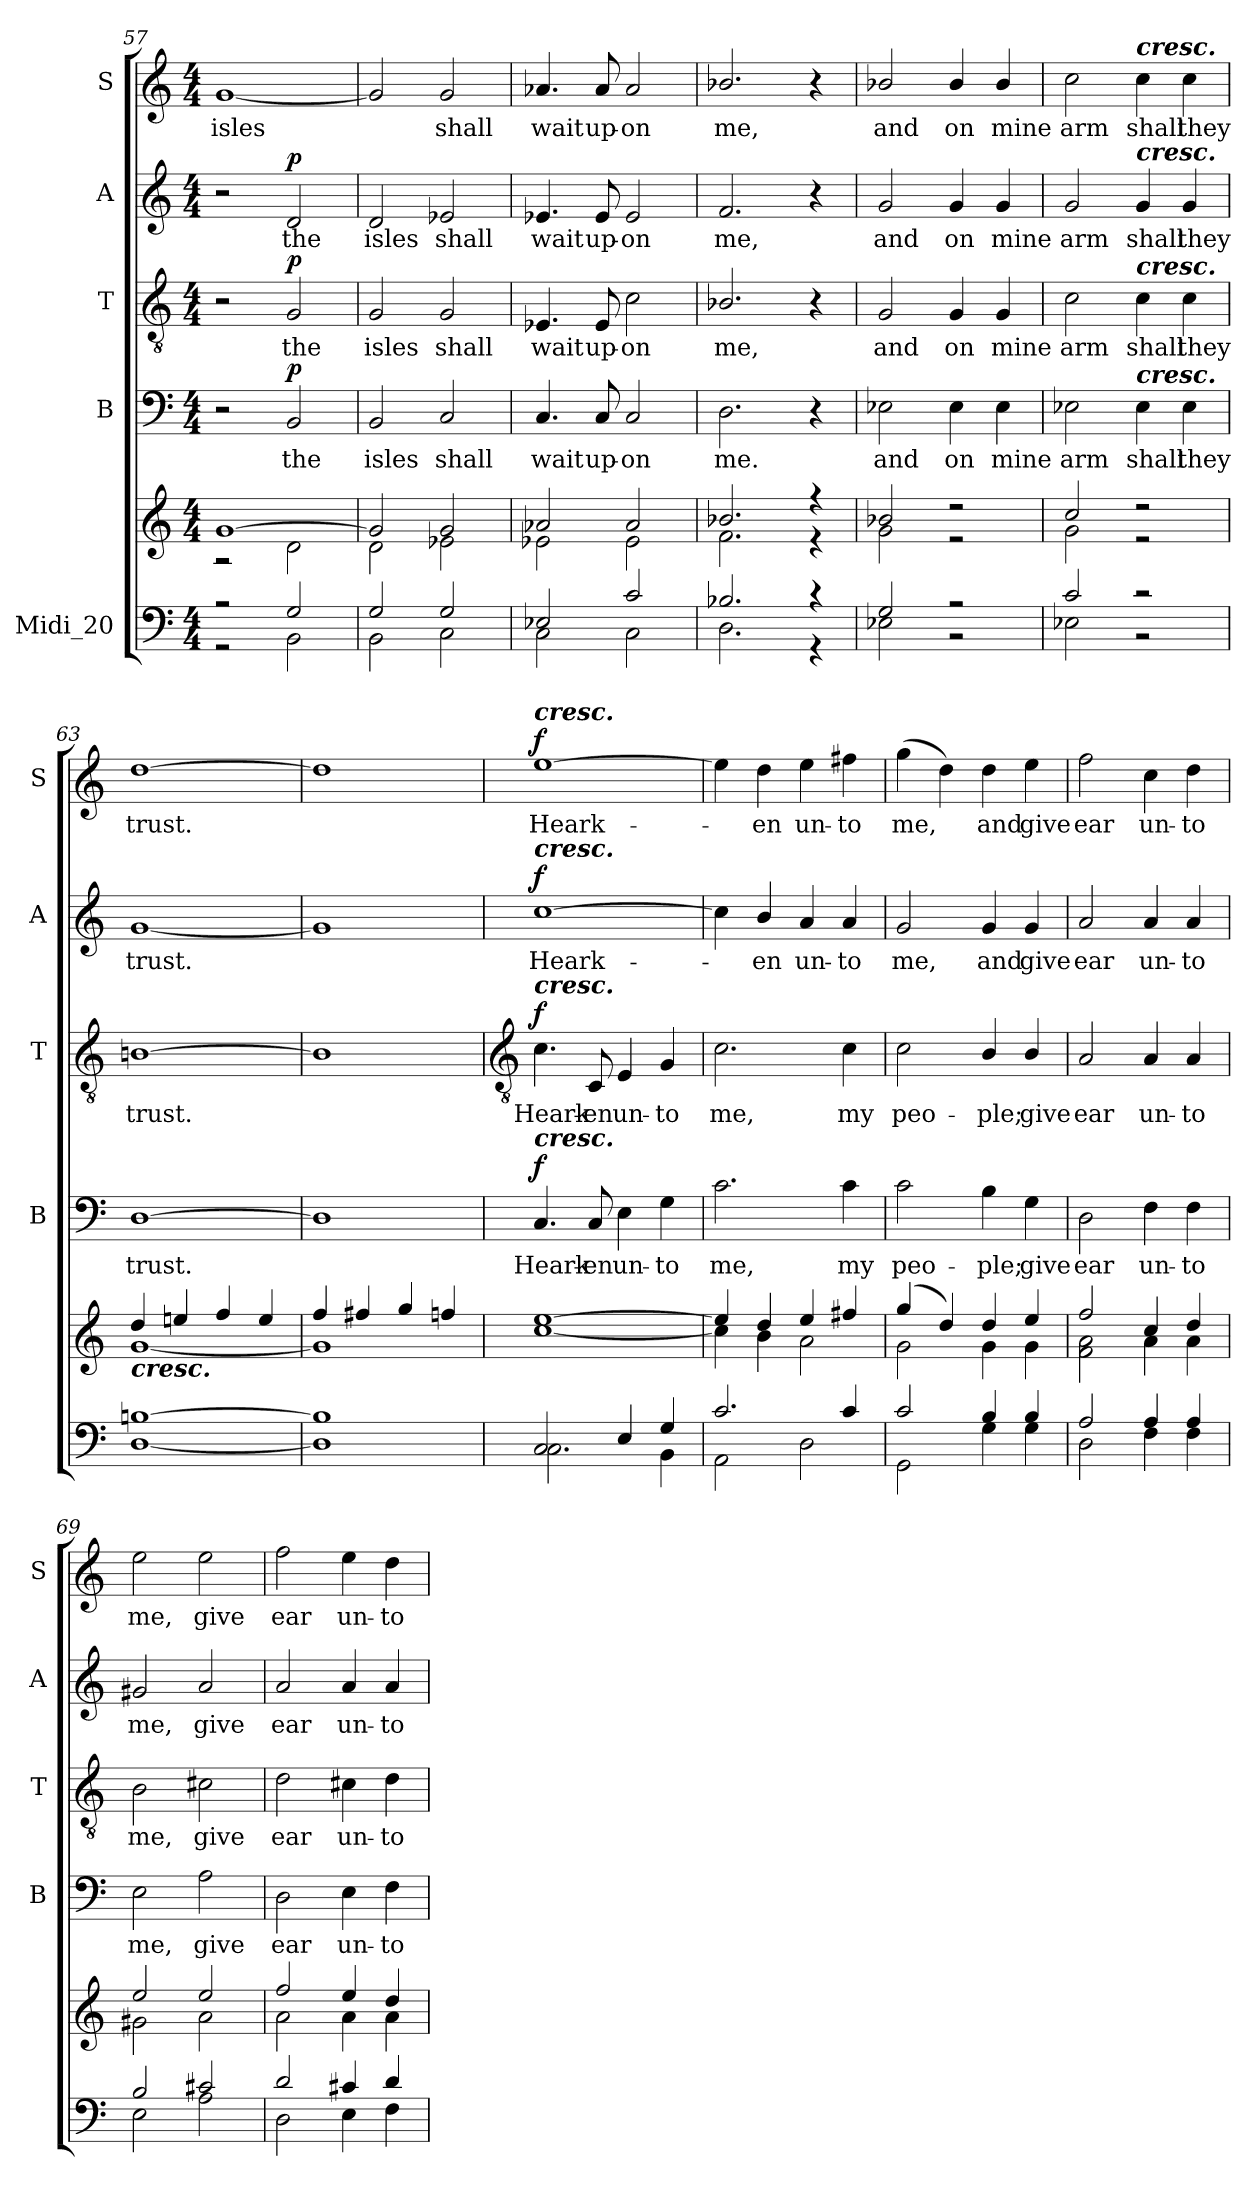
**kern	**kern	**kern	**text	**dynam	**kern	**text	**dynam	**kern	**text	**dynam	**kern	**text	**dynam
*part5	*part5	*part4	*part4	*part4	*part3	*part3	*part3	*part2	*part2	*part2	*part1	*part1	*part1
*staff6	*staff5	*staff4	*staff4	*staff4	*staff3	*staff3	*staff3	*staff2	*staff2	*staff2	*staff1	*staff1	*staff1
*I"Midi_20	*	*I"B	*	*	*I"T	*	*	*I"A	*	*	*I"S	*	*
*	*	*I'B	*	*	*I'T	*	*	*I'A	*	*	*I'S	*	*
*clefF4	*clefG2	*clefF4	*	*	*clefGv2	*	*	*clefG2	*	*	*clefG2	*	*
*k[]	*k[]	*k[]	*	*	*k[]	*	*	*k[]	*	*	*k[]	*	*
*C:	*C:	*C:	*	*	*C:	*	*	*C:	*	*	*C:	*	*
*M4/4	*M4/4	*M4/4	*	*	*M4/4	*	*	*M4/4	*	*	*M4/4	*	*
=57	=57	=57	=57	=57	=57	=57	=57	=57	=57	=57	=57	=57	=57
*^	*^	*	*	*	*	*	*	*	*	*	*	*	*
!	!	!	!	!	!	!	!	!	!	!	!	!	!	!LO:LY:b	!
2r	2r	[1g/	2r	2r	.	.	2r	.	.	2r	.	.	[1g	isles	.
!	!	!	!	!	!LO:LY:b	!LO:DY:b	!	!LO:LY:b	!LO:DY:b	!	!LO:LY:b	!LO:DY:b	!	!	!
2G/	2BB\	.	2d\	2BB	the	p	2G	the	p	2d	the	p	.	.	.
=58	=58	=58	=58	=58	=58	=58	=58	=58	=58	=58	=58	=58	=58	=58	=58
!	!	!	!	!	!LO:LY:b	!	!	!LO:LY:b	!	!	!LO:LY:b	!	!	!	!
2G/	2BB\	2g/]	2d\	2BB	isles	.	2G	isles	.	2d	isles	.	2g]	.	.
!	!	!	!	!	!LO:LY:b	!	!	!LO:LY:b	!	!	!LO:LY:b	!	!	!LO:LY:b	!
2G/	2C\	2g/	2e-X\	2C	shall	.	2G	shall	.	2e-X	shall	.	2g	shall	.
=59	=59	=59	=59	=59	=59	=59	=59	=59	=59	=59	=59	=59	=59	=59	=59
!	!	!	!	!	!LO:LY:b	!	!	!LO:LY:b	!	!	!LO:LY:b	!	!	!LO:LY:b	!
2E-X/	2C\	2a-X/	2e-X\	4.C	wait	.	4.E-X	wait	.	4.e-X	wait	.	4.a-X	wait	.
!	!	!	!	!	!LO:LY:b	!	!	!LO:LY:b	!	!	!LO:LY:b	!	!	!LO:LY:b	!
.	.	.	.	8C	up-	.	8E-	up-	.	8e-	up-	.	8a-	up-	.
!	!	!	!	!	!LO:LY:b	!	!	!LO:LY:b	!	!	!LO:LY:b	!	!	!LO:LY:b	!
2c/	2C\	2a-/	2e-\	2C	-on	.	2c	-on	.	2e-	-on	.	2a-	-on	.
=60	=60	=60	=60	=60	=60	=60	=60	=60	=60	=60	=60	=60	=60	=60	=60
!	!	!	!	!	!LO:LY:b	!	!	!LO:LY:b	!	!	!LO:LY:b	!	!	!LO:LY:b	!
2.B-X/	2.D\	2.b-X/	2.f\	2.D	me.	.	2.B-X/	me,	.	2.f	me,	.	2.b-X/	me,	.
4r	4r	4r	4r	4r	.	.	4r	.	.	4r	.	.	4r	.	.
=61	=61	=61	=61	=61	=61	=61	=61	=61	=61	=61	=61	=61	=61	=61	=61
!	!	!	!	!	!LO:LY:b	!	!	!LO:LY:b	!	!	!LO:LY:b	!	!	!LO:LY:b	!
2G/	2E-X\	2b-X/	2g\	2E-X	and	.	2G	and	.	2g	and	.	2b-X/	and	.
!	!	!	!	!	!LO:LY:b	!	!	!LO:LY:b	!	!	!LO:LY:b	!	!	!LO:LY:b	!
2r	2r	2r	2r	4E-	on	.	4G	on	.	4g	on	.	4b-/	on	.
!	!	!	!	!	!LO:LY:b	!	!	!LO:LY:b	!	!	!LO:LY:b	!	!	!LO:LY:b	!
.	.	.	.	4E-	mine	.	4G	mine	.	4g	mine	.	4b-/	mine	.
=62	=62	=62	=62	=62	=62	=62	=62	=62	=62	=62	=62	=62	=62	=62	=62
!	!	!	!	!	!LO:LY:b	!	!	!LO:LY:b	!	!	!LO:LY:b	!	!	!LO:LY:b	!
2c/	2E-X\	2cc/	2g\	2E-X	arm	.	2c	arm	.	2g	arm	.	2cc	arm	.
!	!	!	!	!	!	!	!	!	!	!	!	!	!LO:TX:a:Bi:t=cresc.	!	!
!	!	!	!	!	!	!	!	!	!	!LO:TX:a:Bi:t=cresc.	!	!	!	!	!
!	!	!	!	!	!	!	!LO:TX:a:Bi:t=cresc.	!	!	!	!	!	!	!	!
!	!	!	!	!LO:TX:a:Bi:t=cresc.	!	!	!	!	!	!	!	!	!	!	!
!	!	!	!	!	!LO:LY:b	!	!	!LO:LY:b	!	!	!LO:LY:b	!	!	!LO:LY:b	!
2r	2r	2r	2r	4E-	shall	.	4c	shall	.	4g	shall	.	4cc	shall	.
!	!	!	!	!	!LO:LY:b	!	!	!LO:LY:b	!	!	!LO:LY:b	!	!	!LO:LY:b	!
.	.	.	.	4E-	they	.	4c	they	.	4g	they	.	4cc	they	.
=63	=63	=63	=63	=63	=63	=63	=63	=63	=63	=63	=63	=63	=63	=63	=63
!	!	!LO:TX:b:Bi:t=cresc.	!	!	!	!	!	!	!	!	!	!	!	!	!
!	!	!	!	!	!LO:LY:b	!	!	!LO:LY:b	!	!	!LO:LY:b	!	!	!LO:LY:b	!
[1Bn/	[1D\	4dd/	[1g\	[1D	trust.	.	[1Bn	trust.	.	[1g	trust.	.	[1dd	trust.	.
.	.	4een/	.	.	.	.	.	.	.	.	.	.	.	.	.
.	.	4ff/	.	.	.	.	.	.	.	.	.	.	.	.	.
.	.	4ee/	.	.	.	.	.	.	.	.	.	.	.	.	.
=64	=64	=64	=64	=64	=64	=64	=64	=64	=64	=64	=64	=64	=64	=64	=64
1Bn/]	1D\]	4ff/	1g\]	1D]	.	.	1B]	.	.	1g]	.	.	1dd]	.	.
.	.	4ff#X/	.	.	.	.	.	.	.	.	.	.	.	.	.
.	.	4gg/	.	.	.	.	.	.	.	.	.	.	.	.	.
.	.	4ffn/	.	.	.	.	.	.	.	.	.	.	.	.	.
!!LO:LB:g=z
=65	=65	=65	=65	=65	=65	=65	=65	=65	=65	=65	=65	=65	=65	=65	=65
*	*	*	*	*	*	*	*clefGv2	*	*	*	*	*	*	*	*
!	!	!	!	!	!	!	!	!	!	!	!	!	!LO:TX:a:Bi:t=cresc.	!	!
!	!	!	!	!	!	!	!	!	!	!LO:TX:a:Bi:t=cresc.	!	!	!	!	!
!	!	!	!	!	!	!	!LO:TX:a:Bi:t=cresc.	!	!	!	!	!	!	!	!
!	!	!	!	!LO:TX:a:Bi:t=cresc.	!	!	!	!	!	!	!	!	!	!	!
!	!	!	!	!	!LO:LY:b	!LO:DY:b	!	!LO:LY:b	!LO:DY:b	!	!LO:LY:b	!LO:DY:b	!	!LO:LY:b	!LO:DY:b
2C/	2.C\	[1ee/	[1cc\	4.C	Heark-	f	4.c	Heark-	f	[1cc	Heark-	f	[1ee	Heark-	f
!	!	!	!	!	!LO:LY:b	!	!	!LO:LY:b	!	!	!	!	!	!	!
.	.	.	.	8C	-en	.	8C	-en	.	.	.	.	.	.	.
!	!	!	!	!	!LO:LY:b	!	!	!LO:LY:b	!	!	!	!	!	!	!
4E/	.	.	.	4E	un-	.	4E	un-	.	.	.	.	.	.	.
!	!	!	!	!	!LO:LY:b	!	!	!LO:LY:b	!	!	!	!	!	!	!
4G/	4BB\	.	.	4G	-to	.	4G	-to	.	.	.	.	.	.	.
=66	=66	=66	=66	=66	=66	=66	=66	=66	=66	=66	=66	=66	=66	=66	=66
!	!	!	!	!	!LO:LY:b	!	!	!LO:LY:b	!	!	!	!	!	!	!
2.c/	2AA\	4ee/]	4cc\]	2.c	me,	.	2.c	me,	.	4cc]	.	.	4ee]	.	.
!	!	!	!	!	!	!	!	!	!	!	!LO:LY:b	!	!	!LO:LY:b	!
.	.	4dd/	4b\	.	.	.	.	.	.	4b/	en	.	4dd	en	.
!	!	!	!	!	!	!	!	!	!	!	!LO:LY:b	!	!	!LO:LY:b	!
.	2D\	4ee/	2a\	.	.	.	.	.	.	4a	un-	.	4ee	un-	.
!	!	!	!	!	!LO:LY:b	!	!	!LO:LY:b	!	!	!LO:LY:b	!	!	!LO:LY:b	!
4c/	.	4ff#X/	.	4c	my	.	4c	my	.	4a	-to	.	4ff#X	-to	.
=67	=67	=67	=67	=67	=67	=67	=67	=67	=67	=67	=67	=67	=67	=67	=67
!	!	!	!	!	!LO:LY:b	!	!	!LO:LY:b	!	!	!LO:LY:b	!	!	!LO:LY:b	!
2c/	2GG\	(>4gg/	2g\	2c	peo-	.	2c	peo-	.	2g	me,	.	(>4gg	me,	.
.	.	4dd/)	.	.	.	.	.	.	.	.	.	.	4dd)	.	.
!	!	!	!	!	!LO:LY:b	!	!	!LO:LY:b	!	!	!LO:LY:b	!	!	!LO:LY:b	!
4B/	4G\	4dd/	4g\	4B	-ple;	.	4B/	-ple;	.	4g	and	.	4dd	and	.
!	!	!	!	!	!LO:LY:b	!	!	!LO:LY:b	!	!	!LO:LY:b	!	!	!LO:LY:b	!
4B/	4G\	4ee/	4g\	4G	give	.	4B/	give	.	4g	give	.	4ee	give	.
=68	=68	=68	=68	=68	=68	=68	=68	=68	=68	=68	=68	=68	=68	=68	=68
!	!	!	!	!	!LO:LY:b	!	!	!LO:LY:b	!	!	!LO:LY:b	!	!	!LO:LY:b	!
2A/	2D\	2ff/	2f\ 2a\	2D	ear	.	2A	ear	.	2a	ear	.	2ff	ear	.
!	!	!	!	!	!LO:LY:b	!	!	!LO:LY:b	!	!	!LO:LY:b	!	!	!LO:LY:b	!
4A/	4F\	4cc/	4a\	4F	un-	.	4A	un-	.	4a	un-	.	4cc	un-	.
!	!	!	!	!	!LO:LY:b	!	!	!LO:LY:b	!	!	!LO:LY:b	!	!	!LO:LY:b	!
4A/	4F\	4dd/	4a\	4F	-to	.	4A	-to	.	4a	-to	.	4dd	-to	.
=69	=69	=69	=69	=69	=69	=69	=69	=69	=69	=69	=69	=69	=69	=69	=69
!	!	!	!	!	!LO:LY:b	!	!	!LO:LY:b	!	!	!LO:LY:b	!	!	!LO:LY:b	!
2B/	2E\	2ee/	2g#X\	2E	me,	.	2B	me,	.	2g#X	me,	.	2ee	me,	.
!	!	!	!	!	!LO:LY:b	!	!	!LO:LY:b	!	!	!LO:LY:b	!	!	!LO:LY:b	!
2c#X/	2A\	2ee/	2a\	2A	give	.	2c#X	give	.	2a	give	.	2ee	give	.
=70	=70	=70	=70	=70	=70	=70	=70	=70	=70	=70	=70	=70	=70	=70	=70
!	!	!	!	!	!LO:LY:b	!	!	!LO:LY:b	!	!	!LO:LY:b	!	!	!LO:LY:b	!
2d/	2D\	2ff/	2a\	2D	ear	.	2d	ear	.	2a	ear	.	2ff	ear	.
!	!	!	!	!	!LO:LY:b	!	!	!LO:LY:b	!	!	!LO:LY:b	!	!	!LO:LY:b	!
4c#X/	4E\	4ee/	4a\	4E	un-	.	4c#X	un-	.	4a	un-	.	4ee	un-	.
!	!	!	!	!	!LO:LY:b	!	!	!LO:LY:b	!	!	!LO:LY:b	!	!	!LO:LY:b	!
4d/	4F\	4dd/	4a\	4F	-to	.	4d	-to	.	4a	-to	.	4dd	-to	.
*v	*v	*	*	*	*	*	*	*	*	*	*	*	*	*	*
*	*v	*v	*	*	*	*	*	*	*	*	*	*	*	*
=	=	=	=	=	=	=	=	=	=	=	=	=	=
*-	*-	*-	*-	*-	*-	*-	*-	*-	*-	*-	*-	*-	*-
